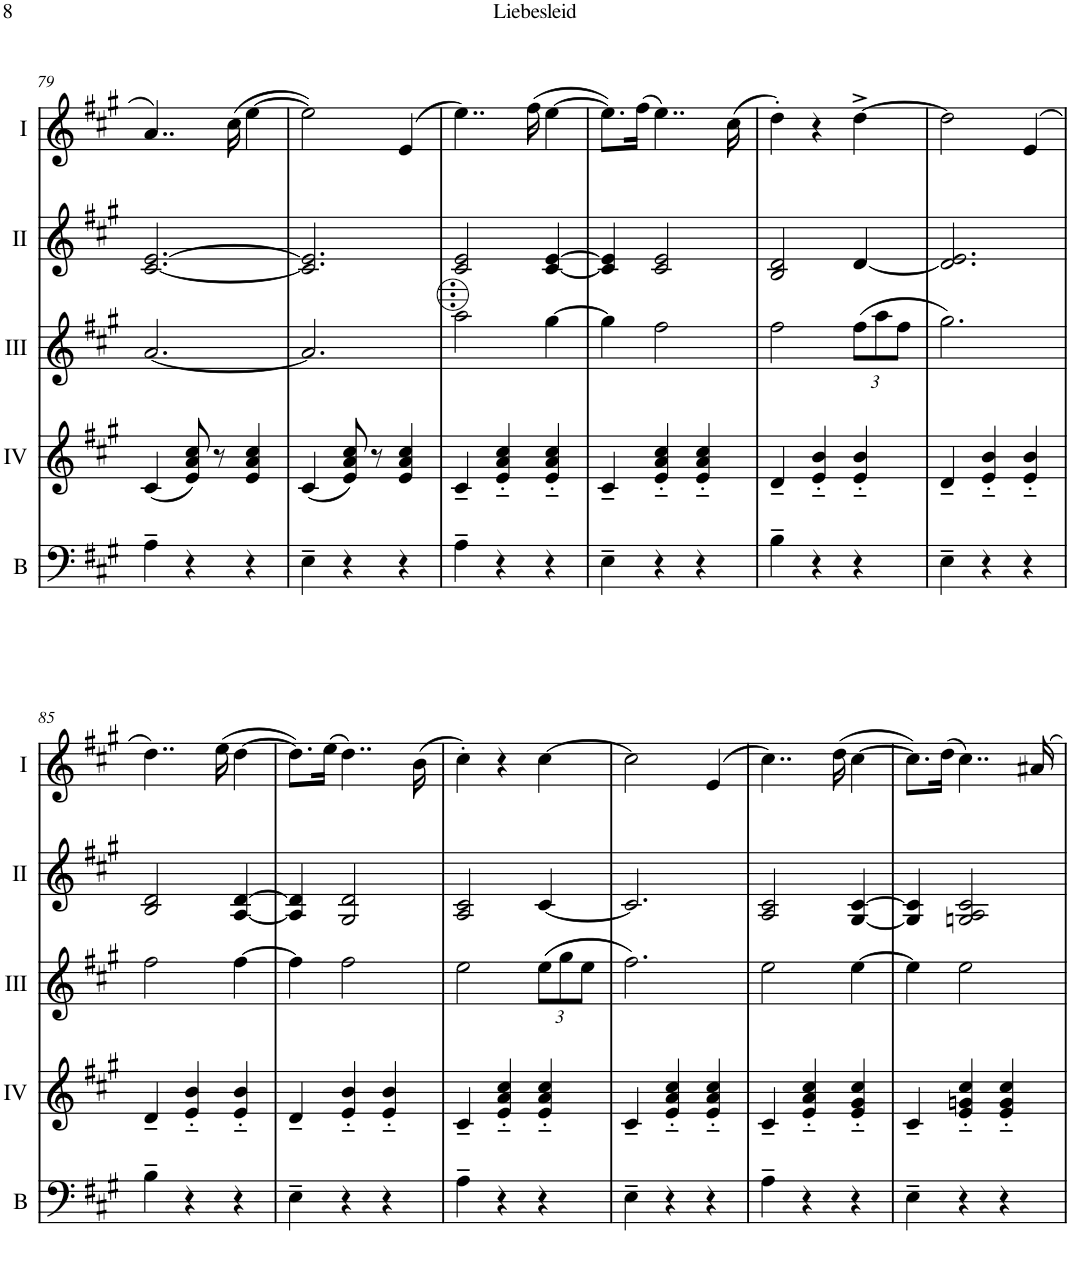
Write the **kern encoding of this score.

**kern	**kern	**kern	**kern	**kern
*part5	*part4	*part3	*part2	*part1
*staff5	*staff4	*staff3	*staff2	*staff1
*I"Bass	*I"Acc. 4	*I"Acc. 3	*I"Acc. 2	*I"Acc. 1
*I'B	*	*	*	*
!!LO:PB:g=z
*clefF4	*clefG2	*clefG2	*clefG2	*clefG2
*Trd7c12	*Trd7c12	*	*	*
*k[f#c#g#]	*k[f#c#g#]	*k[f#c#g#]	*k[f#c#g#]	*k[f#c#g#]
*M3/4	*M3/4	*M3/4	*M3/4	*M3/4
=79	=79	=79	=79	=79
4A~\	(4c#/	[2.A/	[2.c#/ [2.e/	4..a/
4r	8e/ 8a/ 8cc#/)	.	.	.
.	8r	.	.	.
.	.	.	.	(16cc#\
4r	4e/ 4a/ 4cc#/	.	.	[4ee\
=80	=80	=80	=80	=80
4E~\	(4c#/	2.A/]	2.c#/] 2.e/]	2ee\])
4r	8e/ 8a/ 8cc#/)	.	.	.
.	8r	.	.	.
4r	4e/ 4a/ 4cc#/	.	.	(4e/
=81	=81	=81	=81	=81
4A~\	4c#~/	2a\	2c#/ 2e/	4..ee\)
4r	4e/'~ 4a/'~ 4cc#/'~	.	.	.
.	.	.	.	(16ff#\
4r	4e/'~ 4a/'~ 4cc#/'~	[4g#\	[4c#/ [4e/	[4ee\
=82	=82	=82	=82	=82
4E~\	4c#~/	4g#\]	4c#/] 4e/]	8.ee\L])
.	.	.	.	(16ff#\Jk
4r	4e/'~ 4a/'~ 4cc#/'~	2f#\	2c#/ 2e/	4..ee\)
4r	4e/'~ 4a/'~ 4cc#/'~	.	.	.
.	.	.	.	(16cc#\
=83	=83	=83	=83	=83
4B~\	4d~/	2f#\	2B/ 2d/	4dd'\)
4r	4e/'~ 4b/'~	.	.	4r
*	*	*Xbrackettup	*	*
4r	4e/'~ 4b/'~	(12f#\L	[4d/	[4dd^\
.	.	12a\	.	.
.	.	12f#\J	.	.
=84	=84	=84	=84	=84
4E~\	4d~/	2.g#\)	2.d/] 2.e/	2dd\]
4r	4e/'~ 4b/'~	.	.	.
4r	4e/'~ 4b/'~	.	.	(4e/
!!LO:LB:g=z
=85	=85	=85	=85	=85
4B~\	4d~/	2f#\	2B/ 2d/	4..dd\)
4r	4e/'~ 4b/'~	.	.	.
.	.	.	.	(16ee\
4r	4e/'~ 4b/'~	[4f#\	[4A/ [4d/	[4dd\
=86	=86	=86	=86	=86
4E~\	4d~/	4f#\]	4A/] 4d/]	8.dd\L])
.	.	.	.	(16ee\Jk
4r	4e/'~ 4b/'~	2f#\	2G#/ 2d/	4..dd\)
4r	4e/'~ 4b/'~	.	.	.
.	.	.	.	(16b\
=87	=87	=87	=87	=87
4A~\	4c#~/	2e\	2A/ 2c#/	4cc#'\)
4r	4e/'~ 4a/'~ 4cc#/'~	.	.	4r
4r	4e/'~ 4a/'~ 4cc#/'~	(12e\L	[4c#/	[4cc#\
.	.	12g#\	.	.
.	.	12e\J	.	.
=88	=88	=88	=88	=88
4E~\	4c#~/	2.f#\)	2.c#/]	2cc#\]
4r	4e/'~ 4a/'~ 4cc#/'~	.	.	.
4r	4e/'~ 4a/'~ 4cc#/'~	.	.	(4e/
=89	=89	=89	=89	=89
4A~\	4c#~/	2e\	2A/ 2c#/	4..cc#\)
4r	4e/'~ 4a/'~ 4cc#/'~	.	.	.
.	.	.	.	(16dd\
4r	4e/'~ 4g#/'~ 4cc#/'~	[4e\	[4G#/ [4c#/	[4cc#\
=90	=90	=90	=90	=90
4E~\	4c#~/	4e\]	4G#/] 4c#/]	8.cc#\L])
.	.	.	.	(16dd\Jk
4r	4e/'~ 4gn/'~ 4cc#/'~	2e\	2Gn/ 2A/ 2c#/	4..cc#\)
4r	4e/'~ 4g/'~ 4cc#/'~	.	.	.
.	.	.	.	16a#X/
=	=	=	=	=
*-	*-	*-	*-	*-
